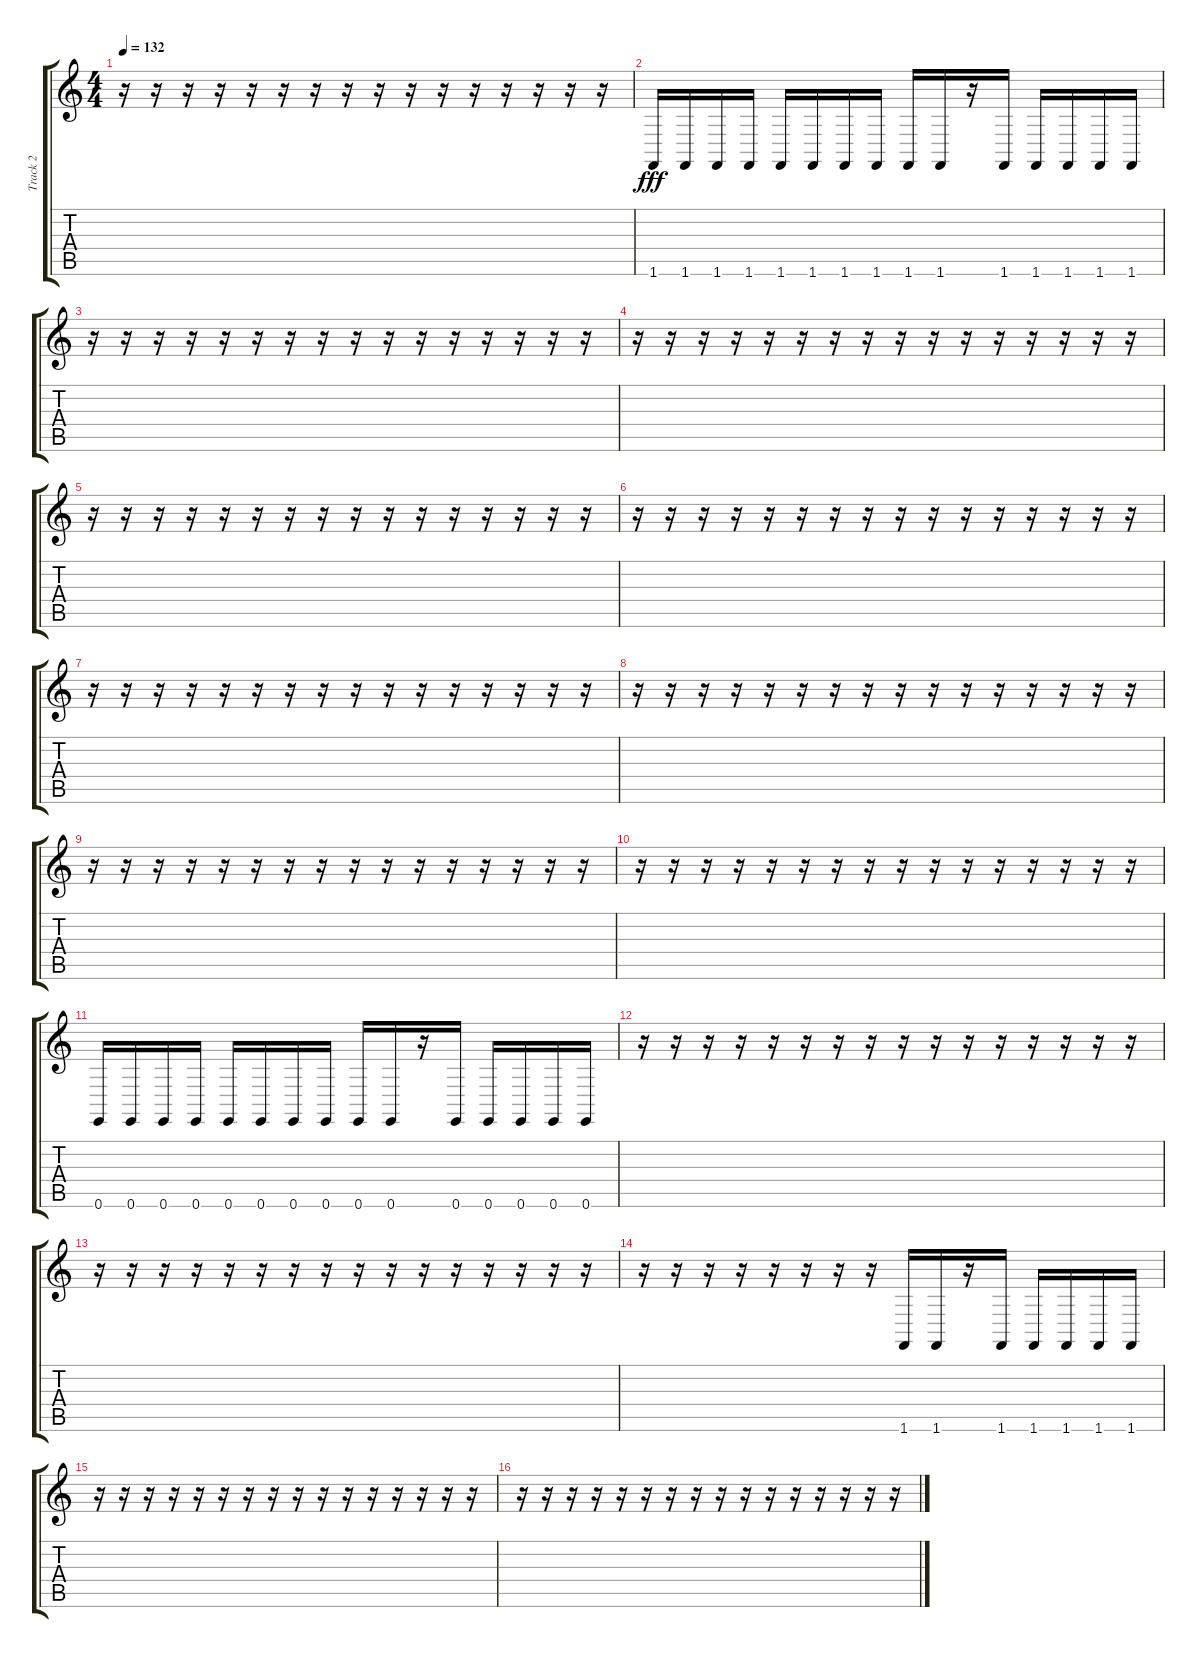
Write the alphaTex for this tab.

\track ("Track 2" "Track 2") {instrument brightacousticpiano}
\staff {score tabs}
\tuning (E4 B3 G3 D3 A2 E2) {hide}
\ts (4 4)
\tempo 132
\clef g2
\ks c
r.16{dy fff} r.16 r.16 r.16 r.16 r.16 r.16 r.16 r.16 r.16 r.16 r.16 r.16 r.16 r.16 r.16 |
1.6.16 1.6.16 1.6.16 1.6.16 1.6.16 1.6.16 1.6.16 1.6.16 1.6.16 1.6.16 r.16 1.6.16 1.6.16 1.6.16 1.6.16 1.6.16 |
r.16 r.16 r.16 r.16 r.16 r.16 r.16 r.16 r.16 r.16 r.16 r.16 r.16 r.16 r.16 r.16 |
r.16 r.16 r.16 r.16 r.16 r.16 r.16 r.16 r.16 r.16 r.16 r.16 r.16 r.16 r.16 r.16 |
r.16 r.16 r.16 r.16 r.16 r.16 r.16 r.16 r.16 r.16 r.16 r.16 r.16 r.16 r.16 r.16 |
r.16 r.16 r.16 r.16 r.16 r.16 r.16 r.16 r.16 r.16 r.16 r.16 r.16 r.16 r.16 r.16 |
r.16 r.16 r.16 r.16 r.16 r.16 r.16 r.16 r.16 r.16 r.16 r.16 r.16 r.16 r.16 r.16 |
r.16 r.16 r.16 r.16 r.16 r.16 r.16 r.16 r.16 r.16 r.16 r.16 r.16 r.16 r.16 r.16 |
r.16 r.16 r.16 r.16 r.16 r.16 r.16 r.16 r.16 r.16 r.16 r.16 r.16 r.16 r.16 r.16 |
r.16 r.16 r.16 r.16 r.16 r.16 r.16 r.16 r.16 r.16 r.16 r.16 r.16 r.16 r.16 r.16 |
0.6.16 0.6.16 0.6.16 0.6.16 0.6.16 0.6.16 0.6.16 0.6.16 0.6.16 0.6.16 r.16 0.6.16 0.6.16 0.6.16 0.6.16 0.6.16 |
r.16 r.16 r.16 r.16 r.16 r.16 r.16 r.16 r.16 r.16 r.16 r.16 r.16 r.16 r.16 r.16 |
r.16 r.16 r.16 r.16 r.16 r.16 r.16 r.16 r.16 r.16 r.16 r.16 r.16 r.16 r.16 r.16 |
r.16 r.16 r.16 r.16 r.16 r.16 r.16 r.16 1.6.16 1.6.16 r.16 1.6.16 1.6.16 1.6.16 1.6.16 1.6.16 |
r.16 r.16 r.16 r.16 r.16 r.16 r.16 r.16 r.16 r.16 r.16 r.16 r.16 r.16 r.16 r.16 |
r.16 r.16 r.16 r.16 r.16 r.16 r.16 r.16 r.16 r.16 r.16 r.16 r.16 r.16 r.16 r.16
